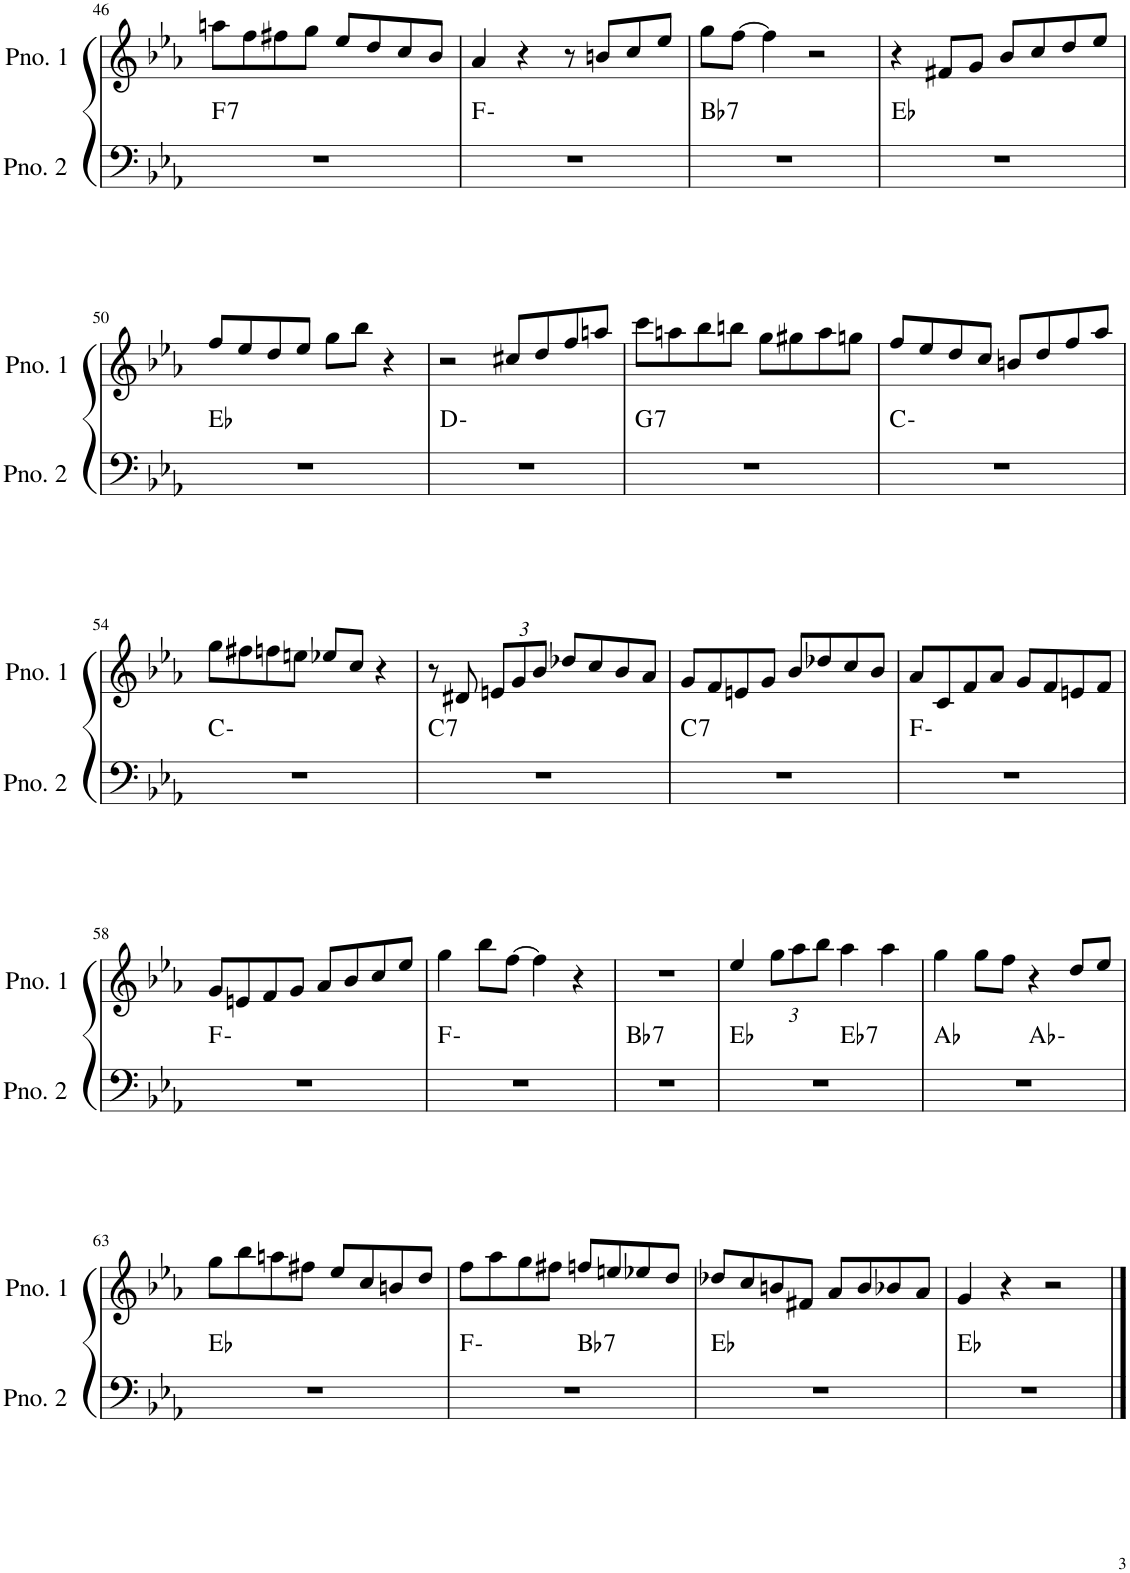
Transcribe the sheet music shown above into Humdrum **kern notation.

**kern	**harte	**kern
*part2	*part2	*part1
*staff2	*	*staff1
*I"ピアノ 2	*	*I"ピアノ 1
!!LO:PB:g=z
*clefF4	*	*clefG2
*k[b-e-a-]	*	*k[b-e-a-]
*M4/4	*	*M4/4
=46	=46	=46
!	!LO:H:kt=7	!
1r	F:7	8aan\L
.	.	8ff\
.	.	8ff#X\
.	.	8gg\J
.	.	8ee-/L
.	.	8dd/
.	.	8cc/
.	.	8b-/J
=47	=47	=47
1r	F:min	4a-/
.	.	4r
.	.	8r
.	.	8bn/L
.	.	8cc/
.	.	8ee-/J
=48	=48	=48
!	!LO:H:kt=7	!
1r	Bb:7	8gg\L
.	.	[8ff\J
.	.	4ff\]
.	.	2r
=49	=49	=49
1r	Eb:maj	4r
.	.	8f#X/L
.	.	8g/J
.	.	8b-/L
.	.	8cc/
.	.	8dd/
.	.	8ee-/J
!!LO:LB:g=z
=50	=50	=50
1r	Eb:maj	8ff/L
.	.	8ee-/
.	.	8dd/
.	.	8ee-/J
.	.	8gg\L
.	.	8bb-\J
.	.	4r
=51	=51	=51
1r	D:min	2r
.	.	8cc#X/L
.	.	8dd/
.	.	8ff/
.	.	8aan/J
=52	=52	=52
!	!LO:H:kt=7	!
1r	G:7	8ccc\L
.	.	8aan\
.	.	8bb-\
.	.	8bbn\J
.	.	8gg\L
.	.	8gg#X\
.	.	8aa\
.	.	8ggn\J
=53	=53	=53
1r	C:min	8ff/L
.	.	8ee-/
.	.	8dd/
.	.	8cc/J
.	.	8bn/L
.	.	8dd/
.	.	8ff/
.	.	8aa-/J
!!LO:LB:g=z
=54	=54	=54
1r	C:min	8gg\L
.	.	8ff#X\
.	.	8ffn\
.	.	8een\J
.	.	8ee-X/L
.	.	8cc/J
.	.	4r
=55	=55	=55
!	!LO:H:kt=7	!
1r	C:7	8r
.	.	8d#X/
*	*	*Xbrackettup
.	.	12en/L
.	.	12g/
.	.	12b-/J
.	.	8dd-X/L
.	.	8cc/
.	.	8b-/
.	.	8a-/J
=56	=56	=56
!	!LO:H:kt=7	!
1r	C:7	8g/L
.	.	8f/
.	.	8en/
.	.	8g/J
.	.	8b-/L
.	.	8dd-X/
.	.	8cc/
.	.	8b-/J
=57	=57	=57
1r	F:min	8a-/L
.	.	8c/
.	.	8f/
.	.	8a-/J
.	.	8g/L
.	.	8f/
.	.	8en/
.	.	8f/J
!!LO:LB:g=z
=58	=58	=58
1r	F:min	8g/L
.	.	8en/
.	.	8f/
.	.	8g/J
.	.	8a-/L
.	.	8b-/
.	.	8cc/
.	.	8ee-/J
=59	=59	=59
1r	F:min	4gg\
.	.	8bb-\L
.	.	[8ff\J
.	.	4ff\]
.	.	4r
=60	=60	=60
!	!LO:H:kt=7	!
1r	Bb:7	1r
=61	=61	=61
*^	*	*
1r	2ryy	Eb:maj	4ee-/
.	.	.	12gg\L
.	.	.	12aa-\
.	.	.	12bb-\J
!	!	!LO:H:kt=7	!
.	2ryy	Eb:7	4aa-\
.	.	.	4aa-\
=62	=62	=62	=62
1r	2ryy	Ab:maj	4gg\
.	.	.	8gg\L
.	.	.	8ff\J
.	2ryy	Ab:min	4r
.	.	.	8dd/L
.	.	.	8ee-/J
*v	*v	*	*
!!LO:LB:g=z
=63	=63	=63
1r	Eb:maj	8gg\L
.	.	8bb-\
.	.	8aan\
.	.	8ff#X\J
.	.	8ee-/L
.	.	8cc/
.	.	8bn/
.	.	8dd/J
=64	=64	=64
*^	*	*
1r	2ryy	F:min	8ff\L
.	.	.	8aa-\
.	.	.	8gg\
.	.	.	8ff#X\J
!	!	!LO:H:kt=7	!
.	2ryy	Bb:7	8ffn/L
.	.	.	8een/
.	.	.	8ee-X/
.	.	.	8dd/J
*v	*v	*	*
=65	=65	=65
1r	Eb:maj	8dd-X/L
.	.	8cc/
.	.	8bn/
.	.	8f#X/J
.	.	8a-/L
.	.	8b/
.	.	8b-X/
.	.	8a-/J
=66	=66	=66
1r	Eb:maj	4g/
.	.	4r
.	.	2r
==	==	==
*-	*-	*-
